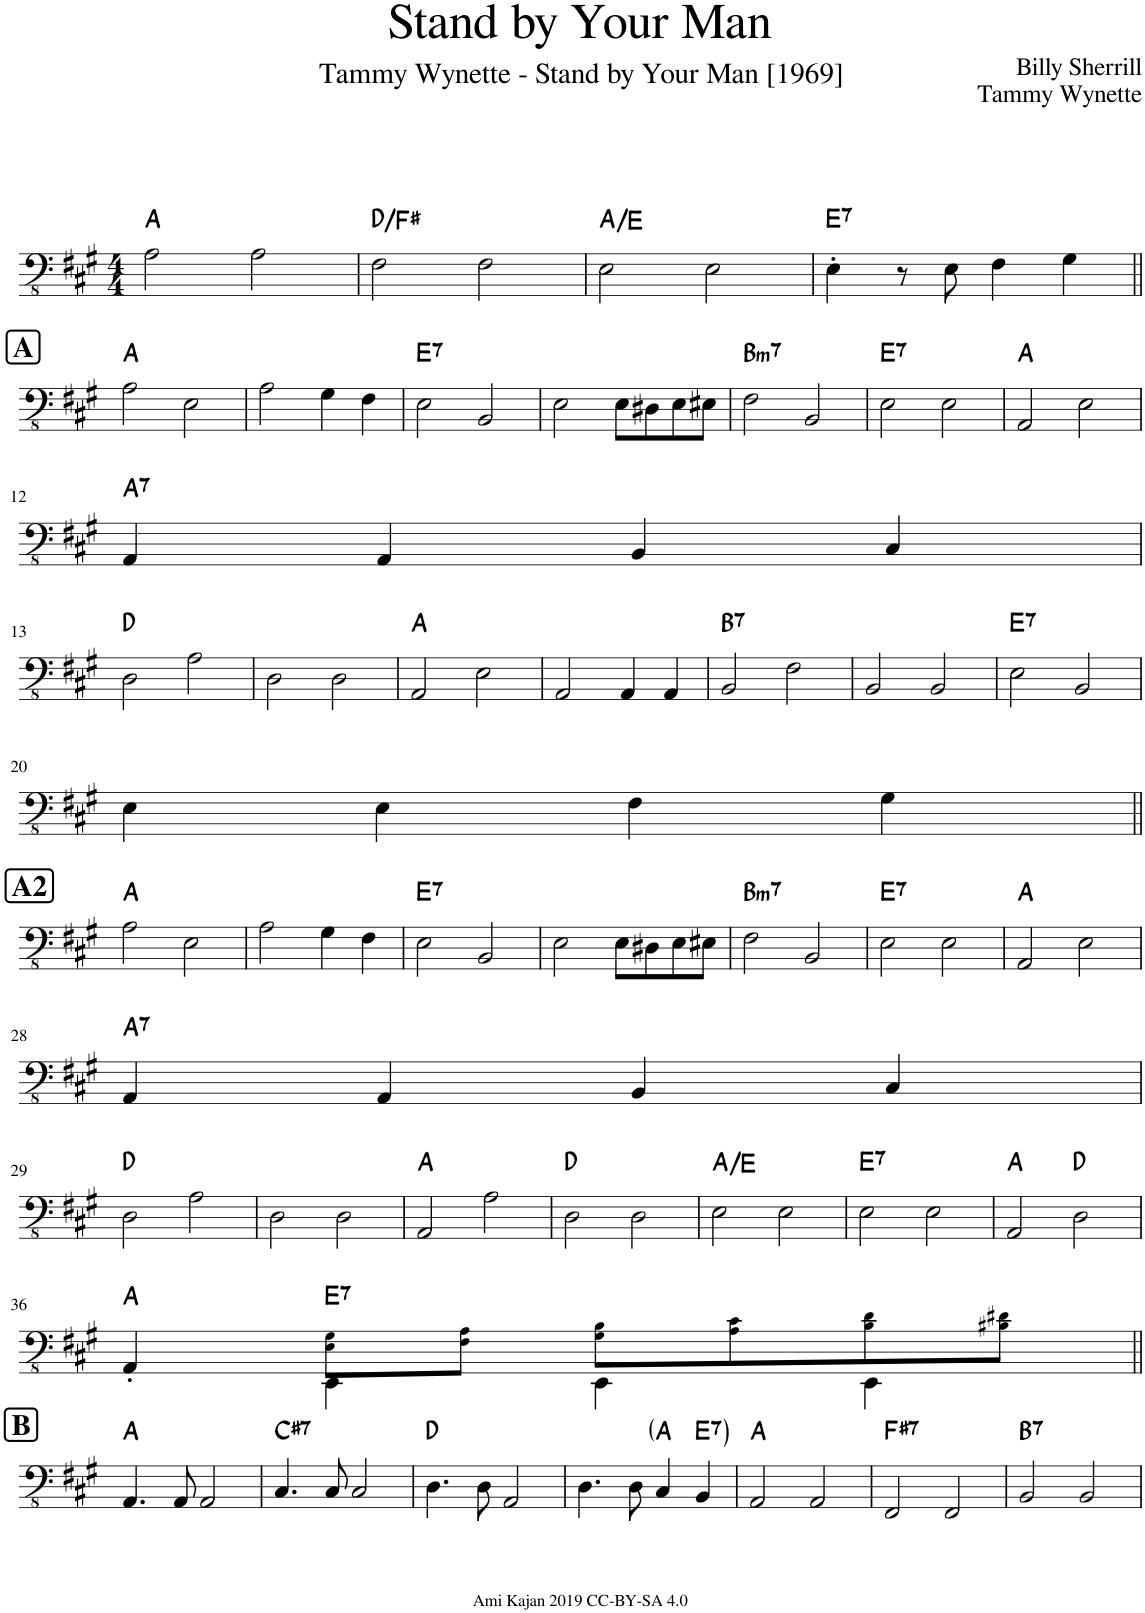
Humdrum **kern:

**kern	**harte
*part1	*part1
*staff1	*
*I"Acoustic Bass	*
*I'Bass	*
*clefFv4	*
*k[f#c#g#]	*
*M4/4	*
=1	=1
2AA\	A:maj
2AA\	.
=2	=2
2FF#\	D:maj/3
2FF#\	.
=3	=3
2EE\	A:maj/5
2EE\	.
=4	=4
!	!LO:H:kt=7
4EE'\	E:7
8r	.
8EE\	.
4FF#\	.
4GG#\	.
!!LO:LB:g=z
!!LO:REH:place=s1:a:B:cj:fs=14:t=A
=5||	=5||
2AA\	A:maj
2EE\	.
=6	=6
2AA\	.
4GG#\	.
4FF#\	.
=7	=7
!	!LO:H:kt=7
2EE\	E:7
2BBB/	.
=8	=8
2EE\	.
8EE\L	.
8DD#X\	.
8EE\	.
8EE#X\J	.
=9	=9
!	!LO:H:kt=m7
2FF#\	B:min7
2BBB/	.
=10	=10
!	!LO:H:kt=7
2EE\	E:7
2EE\	.
=11	=11
2AAA/	A:maj
2EE\	.
!!LO:LB:g=z
=12	=12
!	!LO:H:kt=7
4AAA/	A:7
4AAA/	.
4BBB/	.
4CC#/	.
!!LO:LB:g=z
=13	=13
2DD\	D:maj
2AA\	.
=14	=14
2DD\	.
2DD\	.
=15	=15
2AAA/	A:maj
2EE\	.
=16	=16
2AAA/	.
4AAA/	.
4AAA/	.
=17	=17
!	!LO:H:kt=7
2BBB/	B:7
2FF#\	.
=18	=18
2BBB/	.
2BBB/	.
=19	=19
!	!LO:H:kt=7
2EE\	E:7
2BBB/	.
!!LO:LB:g=z
=20	=20
4EE\	.
4EE\	.
4FF#\	.
4GG#\	.
!!LO:LB:g=z
!!LO:REH:place=s1:a:B:cj:fs=14:t=A2
=21||	=21||
2AA\	A:maj
2EE\	.
=22	=22
2AA\	.
4GG#\	.
4FF#\	.
=23	=23
!	!LO:H:kt=7
2EE\	E:7
2BBB/	.
=24	=24
2EE\	.
8EE\L	.
8DD#X\	.
8EE\	.
8EE#X\J	.
=25	=25
!	!LO:H:kt=m7
2FF#\	B:min7
2BBB/	.
=26	=26
!	!LO:H:kt=7
2EE\	E:7
2EE\	.
=27	=27
2AAA/	A:maj
2EE\	.
!!LO:LB:g=z
=28	=28
!	!LO:H:kt=7
4AAA/	A:7
4AAA/	.
4BBB/	.
4CC#/	.
!!LO:LB:g=z
=29	=29
2DD\	D:maj
2AA\	.
=30	=30
2DD\	.
2DD\	.
=31	=31
2AAA/	A:maj
2AA\	.
=32	=32
2DD\	D:maj
2DD\	.
=33	=33
2EE\	A:maj/5
2EE\	.
=34	=34
!	!LO:H:kt=7
2EE\	E:7
2EE\	.
=35	=35
2AAA/	A:maj
2DD\	D:maj
!!LO:LB:g=z
=36	=36
*^	*
4AAA'/	4ryy	A:maj
!	!	!LO:H:kt=7
4EEE\	8EE!\ 8GG#!\L	E:7
.	8FF#!\ 8AA!\J	.
4EEE\	8GG#!\ 8BB!\L	.
.	8AA!\ 8C#!\	.
4EEE\	8BB!\ 8D!\	.
.	8BB#X!\ 8D#X!\J	.
*v	*v	*
!!LO:LB:g=z
!!LO:REH:place=s1:a:B:cj:fs=14:t=B
=37||	=37||
4.AAA/	A:maj
8AAA/	.
2AAA/	.
=38	=38
!	!LO:H:kt=7
4.CC#/	C#:7
8CC#/	.
2CC#/	.
=39	=39
4.DD\	D:maj
8DD\	.
2AAA/	.
=40	=40
4.DD\	.
8DD\	.
4CC#/	A:maj
!	!LO:H:kt=7
4BBB/	E:7
=41	=41
2AAA/	A:maj
2AAA/	.
=42	=42
!	!LO:H:kt=7
2FFF#/	F#:7
2FFF#/	.
=43	=43
!	!LO:H:kt=7
2BBB/	B:7
2BBB/	.
=	=
*-	*-
